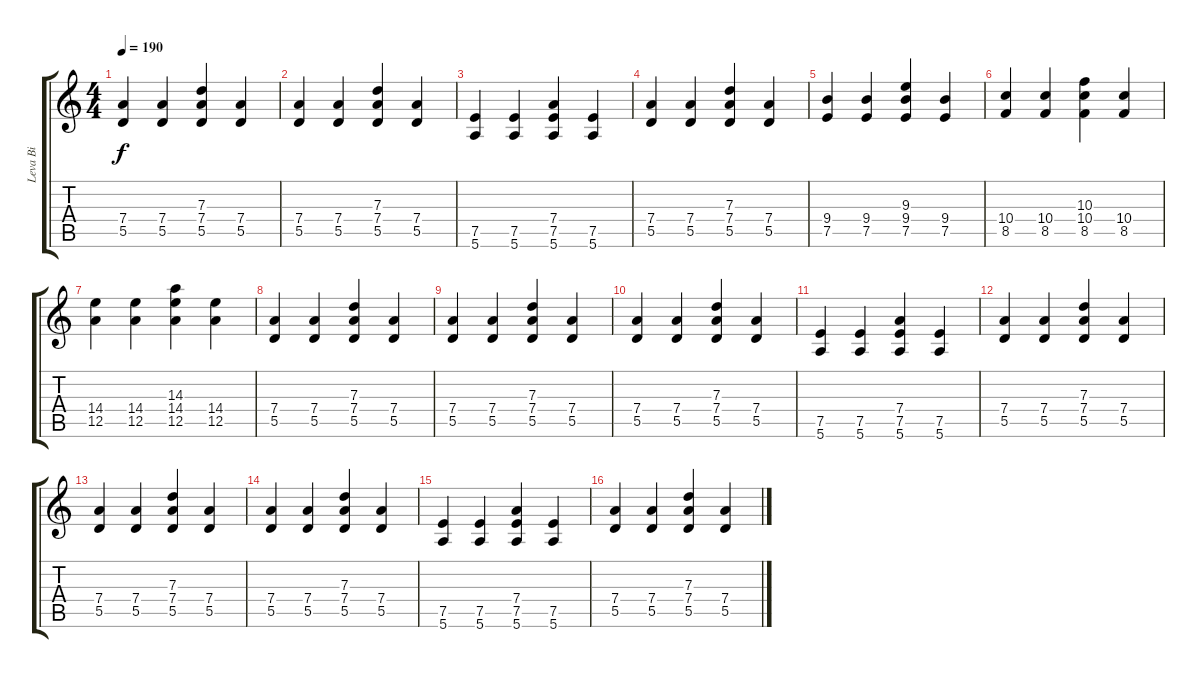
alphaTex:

\track ("Leva Bi" "Leva Bi") {instrument electricguitarmuted}
\staff {score tabs}
\tuning (E4 B3 G3 D3 A2 E2) {hide}
\ts (4 4)
\tempo 190
\clef g2
\ks c
(7.4 5.5).4{dy f} (7.4 5.5).4 (7.3 7.4 5.5).4 (7.4 5.5).4 |
(7.4 5.5).4 (7.4 5.5).4 (7.3 7.4 5.5).4 (7.4 5.5).4 |
(7.5 5.6).4 (7.5 5.6).4 (7.4 7.5 5.6).4 (7.5 5.6).4 |
(7.4 5.5).4 (7.4 5.5).4 (7.3 7.4 5.5).4 (7.4 5.5).4 |
(9.4 7.5).4 (9.4 7.5).4 (9.3 9.4 7.5).4 (9.4 7.5).4 |
(10.4 8.5).4 (10.4 8.5).4 (10.3 10.4 8.5).4 (10.4 8.5).4 |
(14.4 12.5).4 (14.4 12.5).4 (14.3 14.4 12.5).4 (14.4 12.5).4 |
(7.4 5.5).4 (7.4 5.5).4 (7.3 7.4 5.5).4 (7.4 5.5).4 |
(7.4 5.5).4 (7.4 5.5).4 (7.3 7.4 5.5).4 (7.4 5.5).4 |
(7.4 5.5).4 (7.4 5.5).4 (7.3 7.4 5.5).4 (7.4 5.5).4 |
(7.5 5.6).4 (7.5 5.6).4 (7.4 7.5 5.6).4 (7.5 5.6).4 |
(7.4 5.5).4 (7.4 5.5).4 (7.3 7.4 5.5).4 (7.4 5.5).4 |
(7.4 5.5).4 (7.4 5.5).4 (7.3 7.4 5.5).4 (7.4 5.5).4 |
(7.4 5.5).4 (7.4 5.5).4 (7.3 7.4 5.5).4 (7.4 5.5).4 |
(7.5 5.6).4 (7.5 5.6).4 (7.4 7.5 5.6).4 (7.5 5.6).4 |
(7.4 5.5).4 (7.4 5.5).4 (7.3 7.4 5.5).4 (7.4 5.5).4
